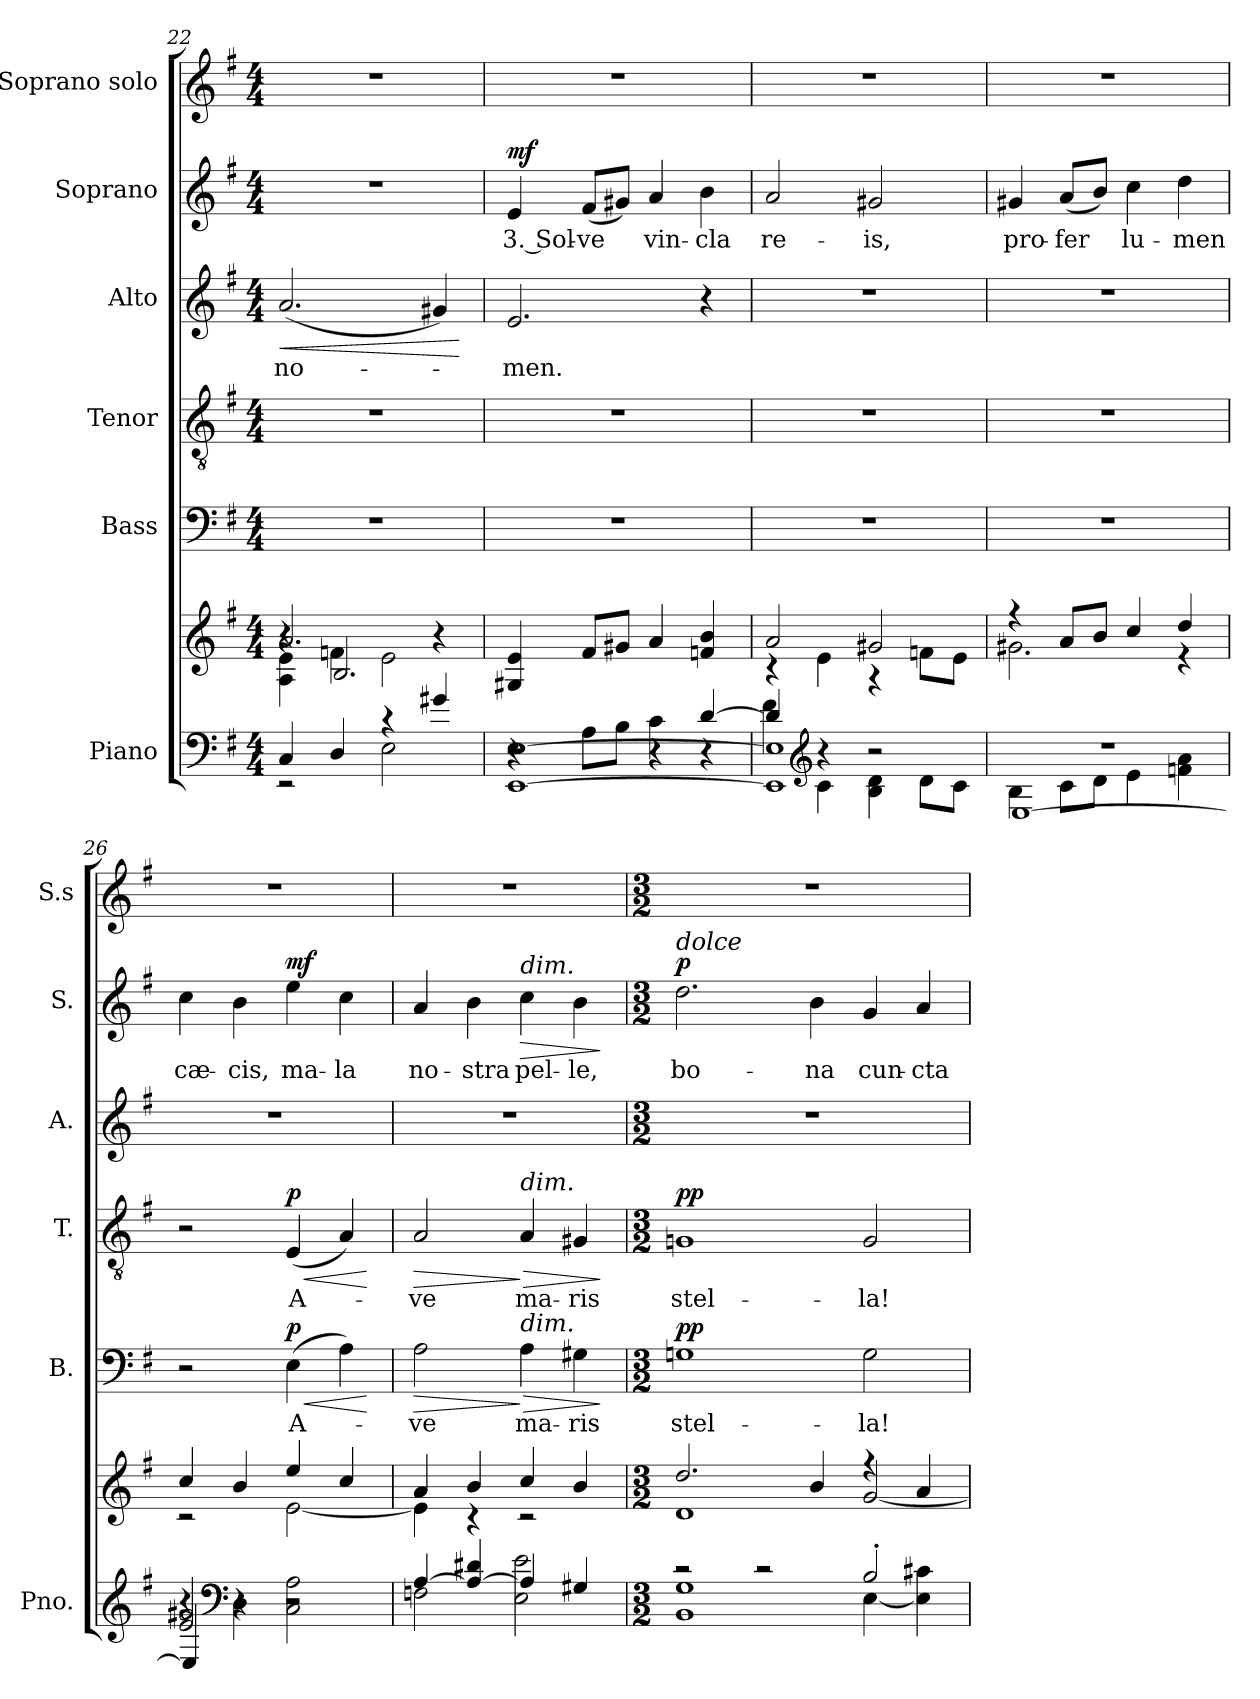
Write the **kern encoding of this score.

**kern	**kern	**kern	**text	**dynam	**kern	**text	**dynam	**kern	**text	**dynam	**kern	**text	**dynam	**kern
*part6	*part6	*part5	*part5	*part5	*part4	*part4	*part4	*part3	*part3	*part3	*part2	*part2	*part2	*part1
*staff7	*staff6	*staff5	*staff5	*staff5	*staff4	*staff4	*staff4	*staff3	*staff3	*staff3	*staff2	*staff2	*staff2	*staff1
*I"Piano	*	*I"Bass	*	*	*I"Tenor	*	*	*I"Alto	*	*	*I"Soprano	*	*	*I"Soprano solo
*I'Pno.	*	*I'B.	*	*	*I'T.	*	*	*I'A.	*	*	*I'S.	*	*	*I'S.s
*clefF4	*clefG2	*clefF4	*	*	*clefGv2	*	*	*clefG2	*	*	*clefG2	*	*	*clefG2
*k[f#]	*k[f#]	*k[f#]	*	*	*k[f#]	*	*	*k[f#]	*	*	*k[f#]	*	*	*k[f#]
*M4/4	*M4/4	*M4/4	*	*	*M4/4	*	*	*M4/4	*	*	*M4/4	*	*	*M4/4
=22	=22	=22	=22	=22	=22	=22	=22	=22	=22	=22	=22	=22	=22	=22
*^	*^	*	*	*	*	*	*	*	*	*	*	*	*	*
*	*	*	*^	*	*	*	*	*	*	*	*	*	*	*	*	*
!	!	!	!	!	!	!	!	!	!	!	!	!LO:LY:b	!LO:HP:b	!	!	!	!
4C/	2r	2.a/	4A\ 4e\	4r	1r	.	.	1r	.	.	(<2.a/	no-	<	1r	.	.	1r
4D/	.	.	4fn\	2.B/	.	.	.	.	.	.	.	.	.	.	.	.	.
4r	2E\	.	2e\	.	.	.	.	.	.	.	.	.	.	.	.	.	.
4g#X/	.	4r	.	.	.	.	.	.	.	.	4g#X/)	.	.	.	.	.	.
*v	*v	*	*	*	*	*	*	*	*	*	*	*	*	*	*	*	*
*	*v	*v	*v	*	*	*	*	*	*	*	*	*	*	*	*	*
.	.	.	.	.	.	.	.	.	.	[	.	.	.	.
!!LO:PB:g=z
=23	=23	=23	=23	=23	=23	=23	=23	=23	=23	=23	=23	=23	=23	=23
*^	*	*	*	*	*	*	*	*	*	*	*	*	*	*
*	*^	*	*	*	*	*	*	*	*	*	*	*	*	*	*
!	!	!	!	!	!	!	!	!	!	!	!LO:LY:b	!	!	!LO:LY:b	!LO:DY:a	!
2r	4r	[1EE [1E	4G#X/ 4e/	1r	.	.	1r	.	.	2.e/	-men.	.	4e/	3. Sol-	mf	1r
!	!	!	!	!	!	!	!	!	!	!	!	!	!	!LO:LY:b	!	!
.	8A\L	.	8f#/L	.	.	.	.	.	.	.	.	.	(<8f#/L	-ve	.	.
.	8B\J	.	8g#X/J	.	.	.	.	.	.	.	.	.	8g#X/J)	.	.	.
!	!	!	!	!	!	!	!	!	!	!	!	!	!	!LO:LY:b	!	!
4r	4c\	.	4a/	.	.	.	.	.	.	.	.	.	4a/	vin-	.	.
!	!	!	!	!	!	!	!	!	!	!	!	!	!	!LO:LY:b	!	!
[4d/	4r	.	4fn/ 4b/	.	.	.	.	.	.	4r	.	.	4b\	-cla	.	.
=24	=24	=24	=24	=24	=24	=24	=24	=24	=24	=24	=24	=24	=24	=24	=24	=24
*	*	*	*^	*	*	*	*	*	*	*	*	*	*	*	*	*
!	!	!	!	!	!	!	!	!	!	!	!	!	!	!	!LO:LY:b	!	!
4d/]	4f#\	1EE] 1E]	2a/	4r	1r	.	.	1r	.	.	1r	.	.	2a/	re-	.	1r
*clefG2	*	*	*	*	*	*	*	*	*	*	*	*	*	*	*	*	*
4r	4c\	.	.	4e\	.	.	.	.	.	.	.	.	.	.	.	.	.
!	!	!	!	!	!	!	!	!	!	!	!	!	!	!	!LO:LY:b	!	!
2r	4B\ 4d\	.	2g#X/	4r	.	.	.	.	.	.	.	.	.	2g#X/	-is,	.	.
.	8d\L	.	.	8fn\L	.	.	.	.	.	.	.	.	.	.	.	.	.
.	8c\J	.	.	8e\J	.	.	.	.	.	.	.	.	.	.	.	.	.
=25	=25	=25	=25	=25	=25	=25	=25	=25	=25	=25	=25	=25	=25	=25	=25	=25	=25
!	!	!	!	!	!	!	!	!	!	!	!	!	!	!	!LO:LY:b	!	!
1r	4B\	[1E	4r	2.g#X\	1r	.	.	1r	.	.	1r	.	.	4g#X/	pro-	.	1r
!	!	!	!	!	!	!	!	!	!	!	!	!	!	!	!LO:LY:b	!	!
.	8c\L	.	8a/L	.	.	.	.	.	.	.	.	.	.	(<8a/L	-fer	.	.
.	8d\J	.	8b/J	.	.	.	.	.	.	.	.	.	.	8b/J)	.	.	.
!	!	!	!	!	!	!	!	!	!	!	!	!	!	!	!LO:LY:b	!	!
.	4e\	.	4cc/	.	.	.	.	.	.	.	.	.	.	4cc\	lu-	.	.
!	!	!	!	!	!	!	!	!	!	!	!	!	!	!	!LO:LY:b	!	!
.	4fn\ 4a\	.	4dd/	4r	.	.	.	.	.	.	.	.	.	4dd\	-men	.	.
=26	=26	=26	=26	=26	=26	=26	=26	=26	=26	=26	=26	=26	=26	=26	=26	=26	=26
!	!	!	!	!	!	!	!	!	!	!	!	!	!	!	!LO:LY:b	!	!
2e/ 2g#X/	4r	4E/]	4cc/	2r	2r	.	.	2r	.	.	1r	.	.	4cc\	cæ-	.	1r
*clefF4	*	*	*	*	*	*	*	*	*	*	*	*	*	*	*	*	*
!	!	!	!	!	!	!	!	!	!	!	!	!	!	!	!LO:LY:b	!	!
.	4D\	4r	4b/	.	.	.	.	.	.	.	.	.	.	4b\	-cis,	.	.
!	!	!	!	!	!	!LO:LY:b	!LO:HP:b	!	!LO:LY:b	!LO:HP:b	!	!	!	!	!LO:LY:b	!	!
!	!	!	!	!	!	!	!LO:DY:n=1:a	!	!	!LO:DY:n=1:a	!	!	!	!	!	!LO:DY:a	!
2r	2C\ 2A\	2r	4ee/	[2e\	(>4E\	A-	< p	(<4E/	A-	< p	.	.	.	4ee\	ma-	mf	.
!	!	!	!	!	!	!	!	!	!	!	!	!	!	!	!LO:LY:b	!	!
.	.	.	4cc/	.	4A\)	.	.	4A/)	.	.	.	.	.	4cc\	-la	.	.
*v	*v	*v	*	*	*	*	*	*	*	*	*	*	*	*	*	*	*
*	*v	*v	*	*	*	*	*	*	*	*	*	*	*	*	*
.	.	.	.	[	.	.	[	.	.	.	.	.	.	.
=27	=27	=27	=27	=27	=27	=27	=27	=27	=27	=27	=27	=27	=27	=27
*^	*^	*	*	*	*	*	*	*	*	*	*	*	*	*
!	!	!	!	!	!LO:LY:b	!LO:HP:b	!	!LO:LY:b	!LO:HP:b	!	!	!	!	!LO:LY:b	!	!
[4A/	2Fn\	4a/	4e\]	2A\	-ve	>	2A/	-ve	>	1r	.	.	4a/	no-	.	1r
!	!	!	!	!	!	!	!	!	!	!	!	!	!	!LO:LY:b	!	!
4A/_ 4d#X/	.	4b/	4r	.	.	.	.	.	.	.	.	.	4b\	-stra	.	.
!	!	!	!	!	!	!	!	!	!	!	!	!	!LO:TX:a:i:t=dim.	!	!	!
!	!	!	!	!	!	!	!LO:TX:a:i:t=dim.	!	!	!	!	!	!	!	!	!
!	!	!	!	!LO:TX:a:i:t=dim.	!	!	!	!	!	!	!	!	!	!	!	!
!	!	!	!	!	!LO:LY:b	!LO:HP:n=1:b	!	!LO:LY:b	!LO:HP:n=1:b	!	!	!	!	!LO:LY:b	!LO:HP:b	!
4A/]	2E\ 2e\	4cc/	2r	4A\	ma-	] >	4A/	ma-	] >	.	.	.	4cc\	pel-	>	.
!	!	!	!	!	!LO:LY:b	!	!	!LO:LY:b	!	!	!	!	!	!LO:LY:b	!	!
4G#X/	.	4b/	.	4G#X\	-ris	.	4G#X/	-ris	.	.	.	.	4b\	-le,	.	.
*v	*v	*	*	*	*	*	*	*	*	*	*	*	*	*	*	*
*	*v	*v	*	*	*	*	*	*	*	*	*	*	*	*	*
.	.	.	.	]	.	.	]	.	.	.	.	.	]	.
=28	=28	=28	=28	=28	=28	=28	=28	=28	=28	=28	=28	=28	=28	=28
*M3/2	*M3/2	*M3/2	*	*	*M3/2	*	*	*M3/2	*	*	*M3/2	*	*	*M3/2
*^	*^	*	*	*	*	*	*	*	*	*	*	*	*	*
!	!	!	!	!	!	!	!	!	!	!	!	!	!LO:TX:a:i:t=dolce	!	!	!
!	!	!	!	!	!LO:LY:b	!LO:DY:a	!	!LO:LY:b	!LO:DY:a	!	!	!	!	!LO:LY:b	!LO:DY:a	!
2r	1BB 1G	2.dd/	1d	1Gn	stel-	pp	1Gn	stel-	pp	1.r	.	.	2.dd\	bo-	p	1.r
2r	.	.	.	.	.	.	.	.	.	.	.	.	.	.	.	.
!	!	!	!	!	!	!	!	!	!	!	!	!	!	!LO:LY:b	!	!
.	.	4b/	.	.	.	.	.	.	.	.	.	.	4b\	-na	.	.
!	!	!	!	!	!LO:LY:b	!	!	!LO:LY:b	!	!	!	!	!	!LO:LY:b	!	!
2B'/	[4E\	4r	[2g/	2G\	-la!	.	2G/	-la!	.	.	.	.	4g/	cun-	.	.
!	!	!	!	!	!	!	!	!	!	!	!	!	!	!LO:LY:b	!	!
.	4E\] 4c#X\	4a/	.	.	.	.	.	.	.	.	.	.	4a/	-cta	.	.
*v	*v	*	*	*	*	*	*	*	*	*	*	*	*	*	*	*
*	*v	*v	*	*	*	*	*	*	*	*	*	*	*	*	*
=	=	=	=	=	=	=	=	=	=	=	=	=	=	=
*-	*-	*-	*-	*-	*-	*-	*-	*-	*-	*-	*-	*-	*-	*-
